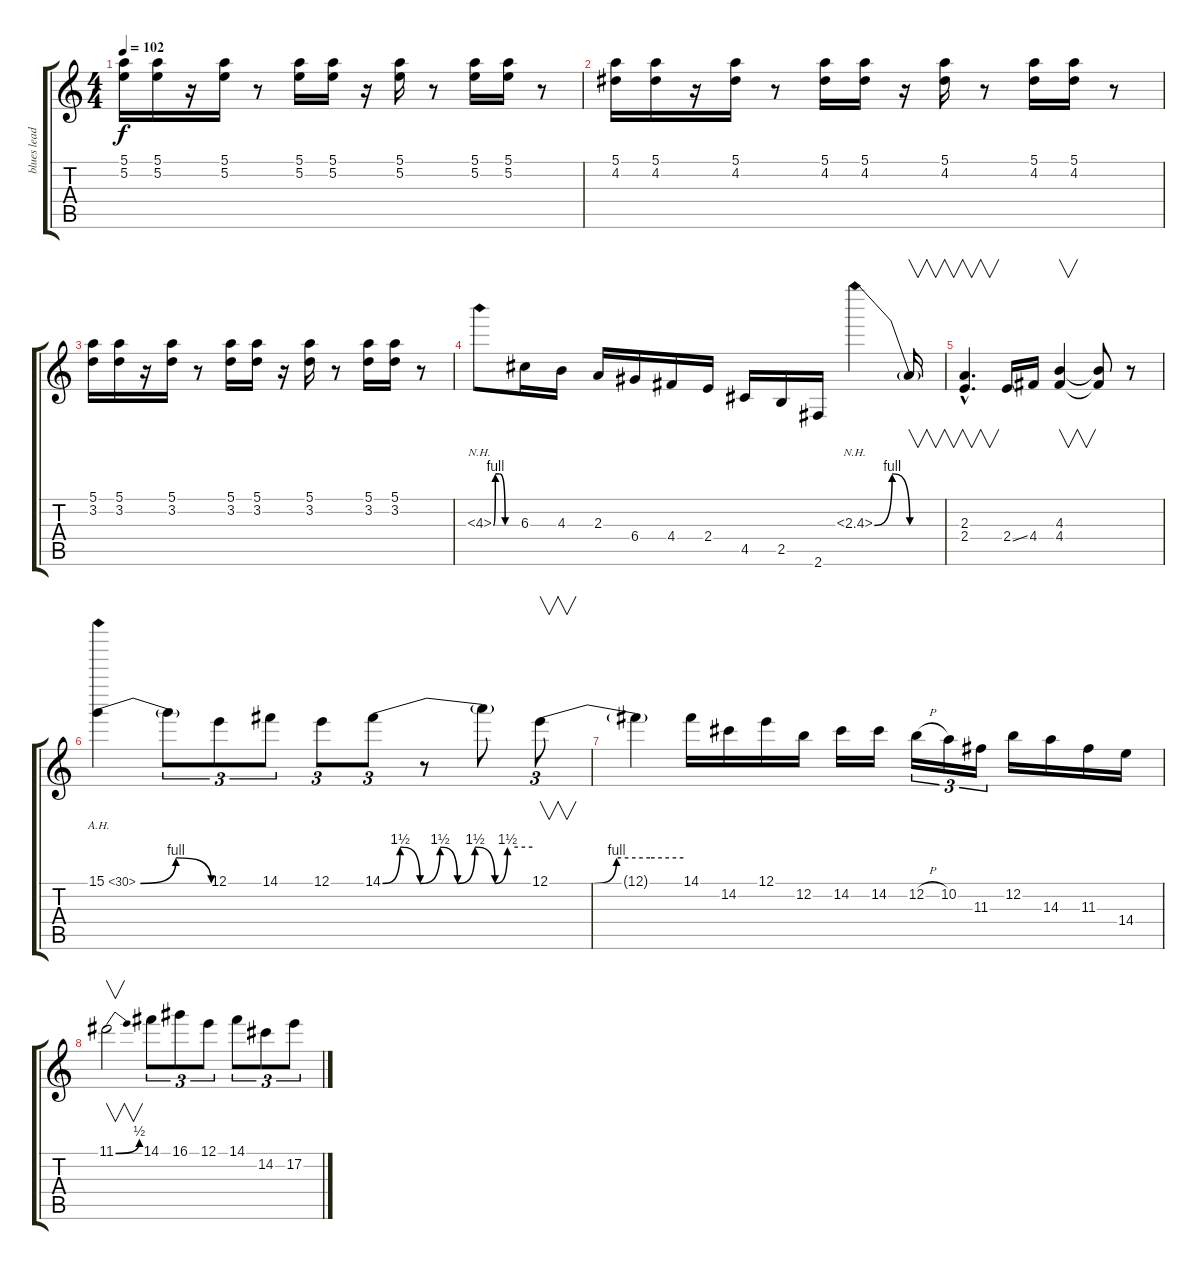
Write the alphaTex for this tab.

\track ("blues lead" "blues lead") {instrument distortionguitar}
\staff {score tabs}
\tuning (E4 B3 G3 D3 A2 E2) {hide}
\ts (4 4)
\tempo 102
\clef g2
\ks c
(5.1 5.2).16{dy f instrument distortionguitar} (5.1 5.2).16 r.16 (5.1 5.2).16 r.8 (5.1 5.2).16 (5.1 5.2).16 r.16 (5.1 5.2).16 r.8 (5.1 5.2).16 (5.1 5.2).16 r.8 |
(5.1 4.2).16 (5.1 4.2).16 r.16 (5.1 4.2).16 r.8 (5.1 4.2).16 (5.1 4.2).16 r.16 (5.1 4.2).16 r.8 (5.1 4.2).16 (5.1 4.2).16 r.8 |
(5.1 3.2).16 (5.1 3.2).16 r.16 (5.1 3.2).16 r.8 (5.1 3.2).16 (5.1 3.2).16 r.16 (5.1 3.2).16 r.8 (5.1 3.2).16 (5.1 3.2).16 r.8 |
4.3{be (custom 0 0 5 4 15 4 30 0 45 0 60 0) nh}.8 6.3.16 4.3.16 2.3.16 6.4.16 4.4.16 2.4.16 4.5.16 2.5.16 2.6.16 2.3{be (custom 0 0 15 4 30 0 45 0 60 0) nh}.4 2.3{t}.16{v} |
(2.3{hac} 2.4{hac}).4{v d} 2.4{ss}.16 4.4.16 (4.3 4.4).4{v} (4.3{t} 4.4{t}).8 r.8 |
15.1{be (bendrelease 0 0 15 4 30 4 60 0) ah 15}.4 15.1{t}.8{tu (3 2)} 12.1.8{tu (3 2)} 14.1.8{tu (3 2)} 12.1.8{tu (3 2)} 14.1{be (custom 0 0 7 6 15 0 23 6 30 0 37 6 45 0 50 6 60 6)}.8{tu (3 2)} r.8 14.1{t}.8 12.1{be (custom 0 0 20 0 30 4 45 4 60 4)}.8{v tu (3 2)} |
12.1{t}.4 14.1.16 14.2.16 12.1.16 12.2.16 14.2.16 14.2.16 12.2{h}.16{tu (3 2)} 10.2.16{tu (3 2)} 11.3.16{tu (3 2)} 12.2.16 14.3.16 11.3.16 14.4.16 |
11.1{be (bend 0 0 60 2)}.2{v} 14.1.8{tu (3 2)} 16.1.8{tu (3 2)} 12.1.8{tu (3 2)} 14.1.8{tu (3 2)} 14.2.8{tu (3 2)} 17.2.8{tu (3 2)}
